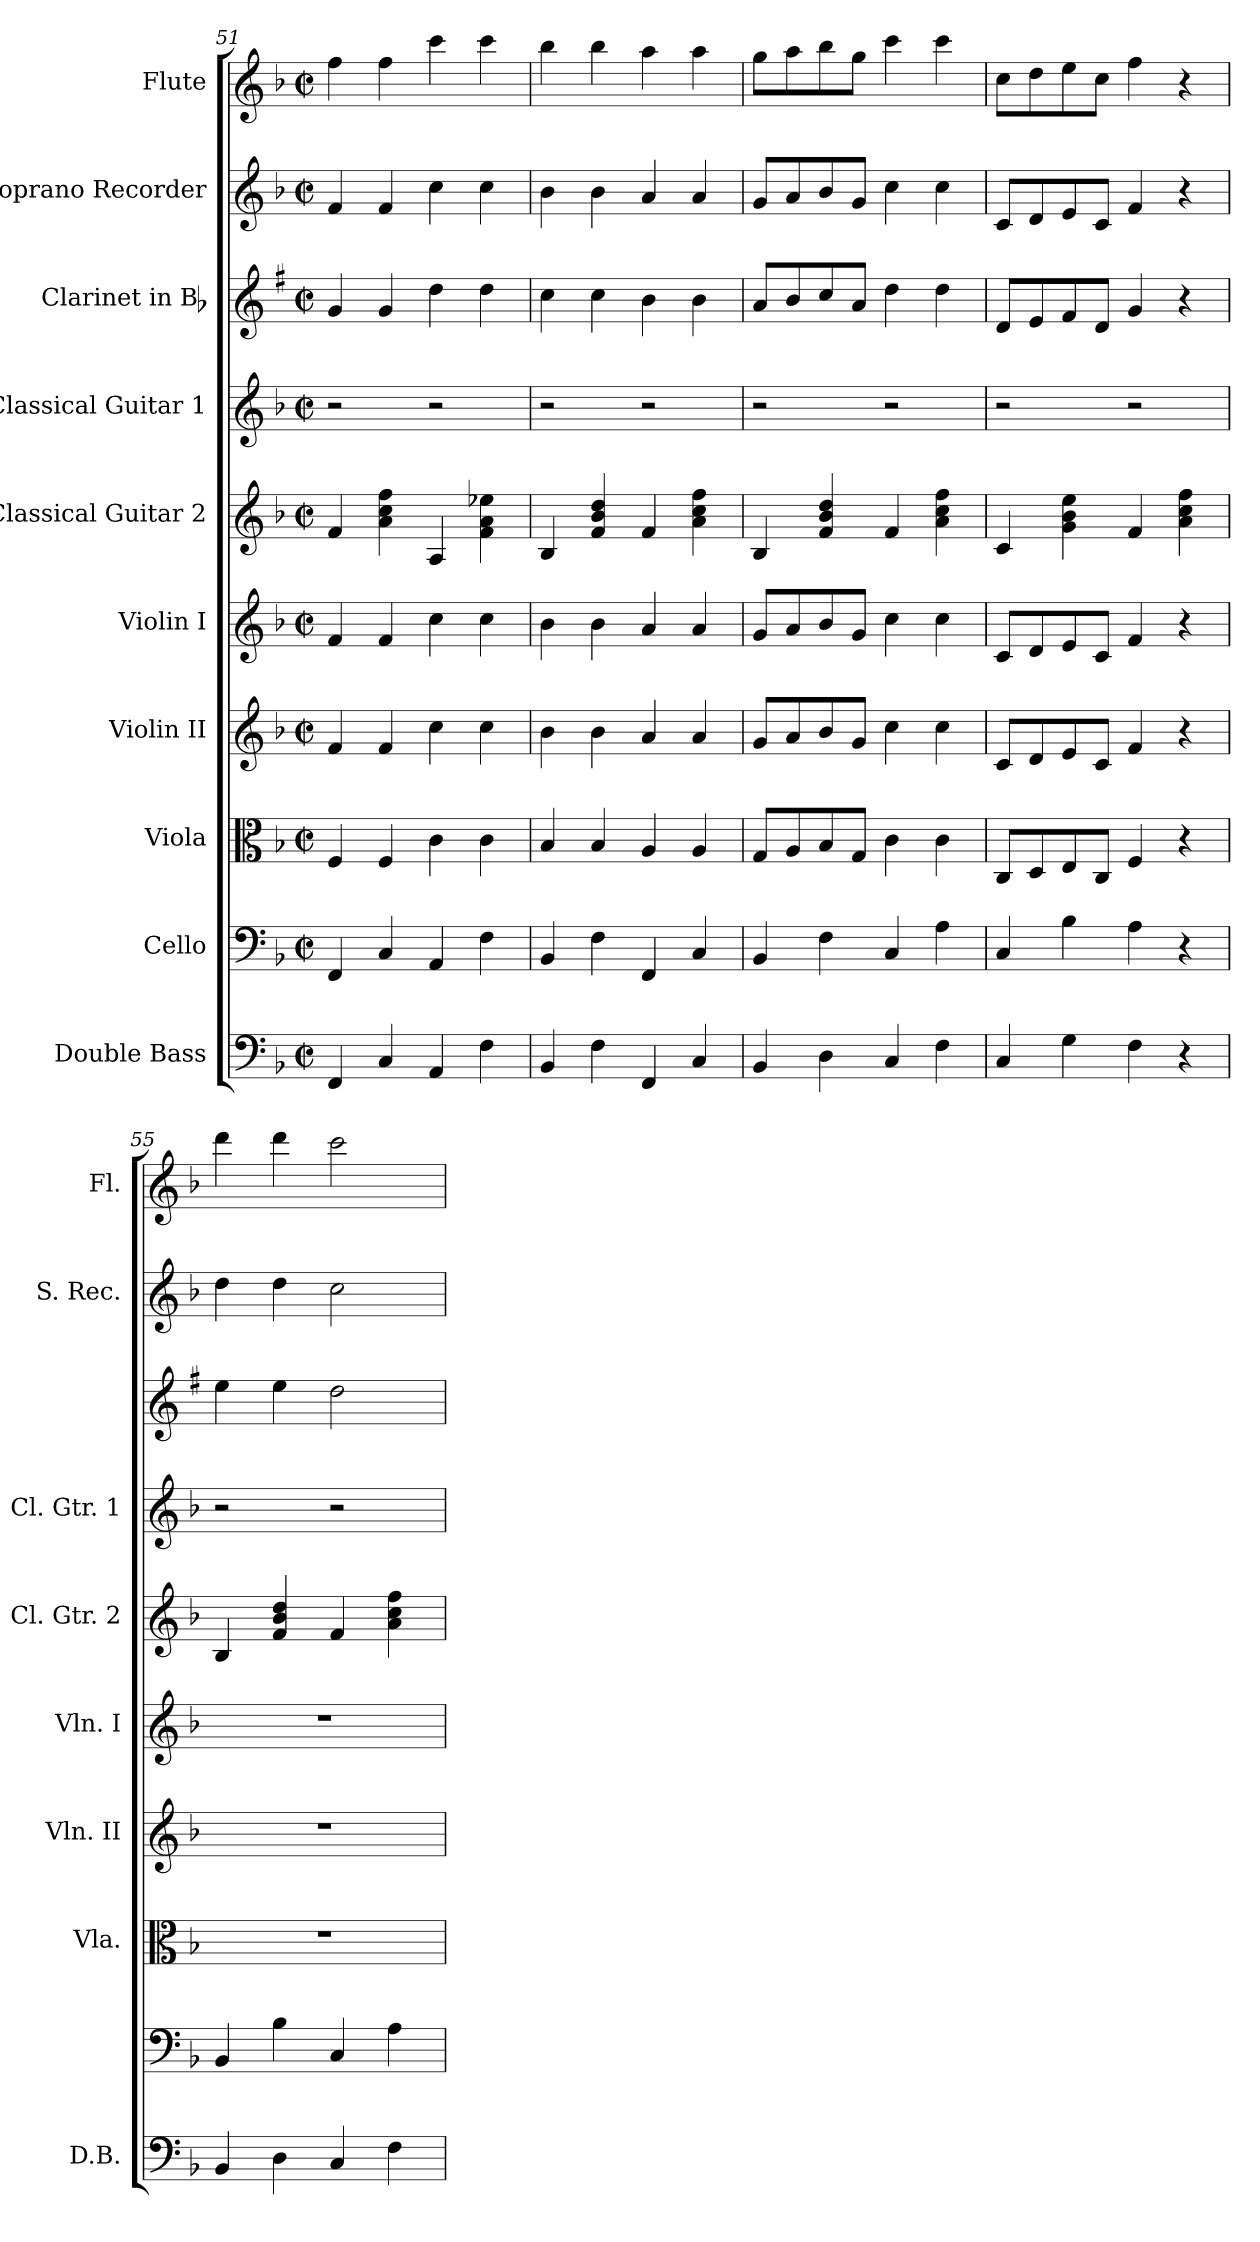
**kern	**kern	**kern	**kern	**kern	**kern	**kern	**kern	**kern	**kern
*part10	*part9	*part8	*part7	*part6	*part5	*part4	*part3	*part2	*part1
*staff10	*staff9	*staff8	*staff7	*staff6	*staff5	*staff4	*staff3	*staff2	*staff1
*I"Double Bass	*I"Cello	*I"Viola	*I"Violin II	*I"Violin I	*I"Classical Guitar 2	*I"Classical Guitar 1	*I"Clarinet in Bb	*I"Soprano Recorder	*I"Flute
*I'D.B.	*	*I'Vla.	*I'Vln. II	*I'Vln. I	*I'Cl. Gtr. 2	*I'Cl. Gtr. 1	*	*I'S. Rec.	*I'Fl.
*clefF4	*clefF4	*clefC3	*clefG2	*clefG2	*clefG2	*clefG2	*clefG2	*clefG2	*clefG2
*ITrd7c12	*	*	*	*	*ITrd7c12	*ITrd7c12	*ITrd1c2	*ITrd-7c-12	*
*k[b-]	*k[b-]	*k[b-]	*k[b-]	*k[b-]	*k[b-]	*k[b-]	*k[b-]	*k[b-]	*k[b-]
*F:	*F:	*F:	*F:	*F:	*F:	*F:	*F:	*F:	*F:
*M2/2	*M2/2	*M2/2	*M2/2	*M2/2	*M2/2	*M2/2	*M2/2	*M2/2	*M2/2
*met(c|)	*met(c|)	*met(c|)	*met(c|)	*met(c|)	*met(c|)	*met(c|)	*met(c|)	*met(c|)	*met(c|)
=51	=51	=51	=51	=51	=51	=51	=51	=51	=51
4FFF/	4FF/	4F/	4f/	4f/	4F/	2r	4f/	4ff/	4ff\
4CC/	4C/	4F/	4f/	4f/	4A\ 4c\ 4f\	.	4f/	4ff/	4ff\
4AAA/	4AA/	4c\	4cc\	4cc\	4AA/	2r	4cc\	4ccc\	4ccc\
4FF\	4F\	4c\	4cc\	4cc\	4F\ 4A\ 4e-X\	.	4cc\	4ccc\	4ccc\
=52	=52	=52	=52	=52	=52	=52	=52	=52	=52
4BBB-/	4BB-/	4B-/	4b-\	4b-\	4BB-/	2r	4b-\	4bb-\	4bb-\
4FF\	4F\	4B-/	4b-\	4b-\	4F/ 4B-/ 4d/	.	4b-\	4bb-\	4bb-\
4FFF/	4FF/	4A/	4a/	4a/	4F/	2r	4a\	4aa/	4aa\
4CC/	4C/	4A/	4a/	4a/	4A\ 4c\ 4f\	.	4a\	4aa/	4aa\
!!LO:PB:g=z
=53	=53	=53	=53	=53	=53	=53	=53	=53	=53
4BBB-/	4BB-/	8G/L	8g/L	8g/L	4BB-/	2r	8g/L	8gg/L	8gg\L
.	.	8A/	8a/	8a/	.	.	8a/	8aa/	8aa\
4DD\	4F\	8B-/	8b-/	8b-/	4F/ 4B-/ 4d/	.	8b-/	8bb-/	8bb-\
.	.	8G/J	8g/J	8g/J	.	.	8g/J	8gg/J	8gg\J
4CC/	4C/	4c\	4cc\	4cc\	4F/	2r	4cc\	4ccc\	4ccc\
4FF\	4A\	4c\	4cc\	4cc\	4A\ 4c\ 4f\	.	4cc\	4ccc\	4ccc\
=54	=54	=54	=54	=54	=54	=54	=54	=54	=54
4CC/	4C/	8C/L	8c/L	8c/L	4C/	2r	8c/L	8cc/L	8cc\L
.	.	8D/	8d/	8d/	.	.	8d/	8dd/	8dd\
4GG\	4B-\	8E/	8e/	8e/	4G\ 4B-i\ 4e\	.	8e/	8ee/	8ee\
.	.	8C/J	8c/J	8c/J	.	.	8c/J	8cc/J	8cc\J
4FF\	4A\	4F/	4f/	4f/	4F/	2r	4f/	4ff/	4ff\
4r	4r	4r	4r	4r	4A\ 4c\ 4f\	.	4r	4r	4r
=55	=55	=55	=55	=55	=55	=55	=55	=55	=55
4BBB-/	4BB-/	1r	1r	1r	4BB-/	2r	4dd\	4ddd\	4ddd\
4DD\	4B-\	.	.	.	4F/ 4B-/ 4d/	.	4dd\	4ddd\	4ddd\
4CC/	4C/	.	.	.	4F/	2r	2cc\	2ccc\	2ccc\
4FF\	4A\	.	.	.	4A\ 4c\ 4f\	.	.	.	.
=	=	=	=	=	=	=	=	=	=
*-	*-	*-	*-	*-	*-	*-	*-	*-	*-
